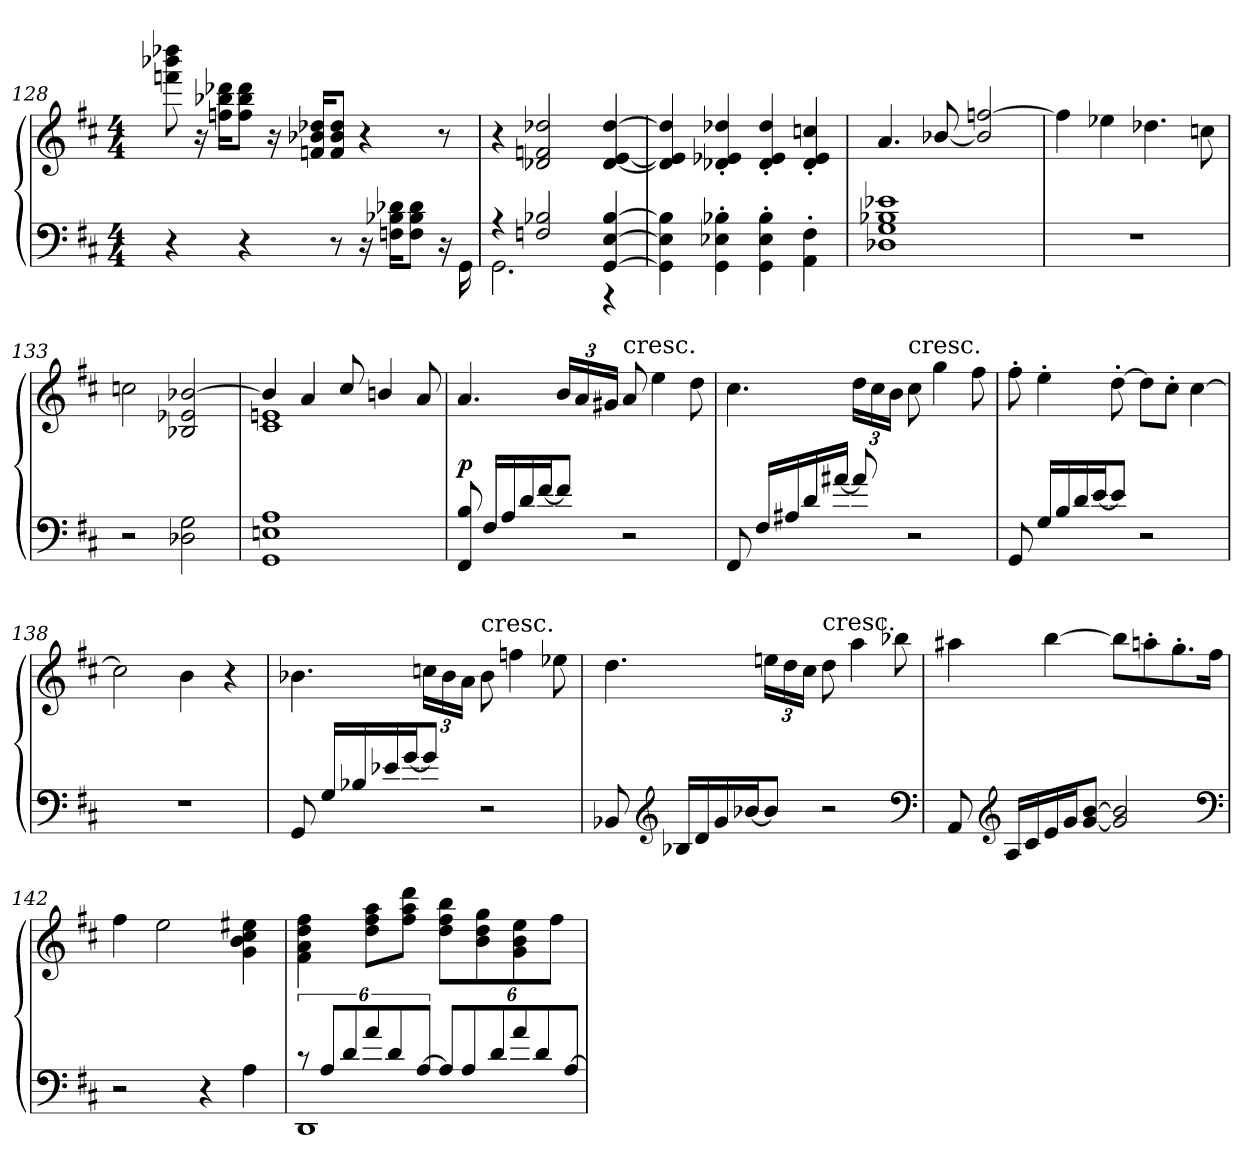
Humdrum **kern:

**kern	**kern	**dynam
*part1	*part1	*part1
*staff2	*staff1	*staff1/2
*clefF4	*clefG2	*
*k[f#c#]	*k[f#c#]	*
*M4/4	*M4/4	*
=128	=128	=128
4r	8fffn\ 8bbb-X\ 8dddd-X\	.
.	16r	.
.	16ffn\ 16bb-X\ 16ddd-X\KL	.
4r	8ff\ 8bb-\ 8ddd-\J	.
.	16r	.
.	16fn/ 16b-X/ 16dd-X/KL	.
8r	8f/ 8b-/ 8dd-/J	.
16r	4r	.
16Fn\ 16B-X\ 16d-X\KL	.	.
8F\ 8B-\ 8d-\J	.	.
16r	8r	.
16GG\	.	.
=129	=129	=129
*^	*	*
4r	2.GG\	4r	.
2Fn/ 2B-X/	.	2d-X/ 2fn/ 2dd-X/	.
[4GG/ [4E/ [4B-/	4r	[4d-/ [4e/ [4dd-/	.
*v	*v	*	*
=130	=130	=130
4GG]\ 4E]\ 4B-]\	4d-]/ 4e]/ 4dd-]/	.
4GG'\ 4E-X'\ 4B-X'\	4d-X'/ 4e-X'/ 4dd-X'/	.
4GG'\ 4E-'\ 4B-'\	4d-'/ 4e-'/ 4dd-'/	.
4AA'\ 4F#'\	4d-'/ 4e-'/ 4ccn'/	.
=131	=131	=131
1D-X 1G 1B-X 1e-X	4.a/	.
.	[8b-X/	.
.	2b-]/ [2ffn/	.
=132	=132	=132
1r	4ff\]	.
.	4ee-X\	.
.	4.dd-X\	.
.	8ccn\	.
=133	=133	=133
2r	2ccn\	.
2D-X\ 2G\	2B-X/ 2e-X/ [2b-X/	.
=134	=134	=134
*	*^	*
1GG 1En 1A	4b-/]	1c# 1en	.
.	4a/	.	.
.	8cc#/	.	.
.	4bn/	.	.
.	8a/	.	.
*	*v	*v	*
=135	=135	=135
8FF#/ 8B/	4.a/	p
16F#/LL	.	.
16A/	.	.
16d/	.	.
[16f#/J	.	.
8f#/J]	24b/LL	.
.	24a/	.
.	24g#X/JJ	.
!	!LO:TX:t=cresc.	!
2r	8a/	.
.	4ee\	.
.	8dd\	.
=136	=136	=136
8FF#/	4.cc#\	.
16F#/LL	.	.
16A#X/	.	.
16d/	.	.
[16a#X/JJ	.	.
8a#/]	24dd\LL	.
.	24cc#\	.
.	24b\JJ	.
!	!LO:TX:t=cresc.	!
2r	8cc#\	.
.	4gg\	.
.	8ff#\	.
=137	=137	=137
8GG/	8ff#'\	.
16G/LL	4ee'\	.
16B/	.	.
16d/	.	.
[16e/J	.	.
8e/J]	[8dd'\	.
2r	8dd\L]	.
.	8cc#'\J	.
.	[4cc#\	.
=138	=138	=138
1r	2cc#\]	.
.	4b\	.
.	4r	.
=139	=139	=139
8GG/	4.b-X\	.
16G/LL	.	.
16B-X/	.	.
16e-X/	.	.
[16g/J	.	.
8g/J]	24ccn\LL	.
.	24b-\	.
.	24a\JJ	.
!	!LO:TX:t=cresc.	!
2r	8b-\	.
.	4ffn\	.
.	8ee-X\	.
=140	=140	=140
8BB-X/	4.dd\	.
*clefG2	*	*
16B-X/LL	.	.
16d/	.	.
16g/	.	.
[16b-X/J	.	.
8b-/J]	24een\LL	.
.	24dd\	.
.	24cc#\JJ	.
!	!LO:TX:t=cresc.	!
2r	8dd\	.
.	4aa\	.
.	8bb-X\	.
*clefF4	*	*
=141	=141	=141
8AA/	4aa#X\	.
*clefG2	*	*
16A/LL	.	.
16c#/	.	.
16e/	[4bb\	.
16g/J	.	.
[8g/ [8b/J	.	.
2g]/ 2b]/	8bb\L]	.
.	8aan'\	.
.	8.gg'\	.
.	16ff#\Jk	.
*clefF4	*	*
=142	=142	=142
2r	4ff#\	.
.	2ee\	.
4r	.	.
4A\	4g\ 4b\ 4cc#\ 4ee#X\	.
=143	=143	=143
*	*MM116	*
*^	*	*
12r	1DD	4f#\ 4a\ 4dd\ 4ff#\	.
12A/L	.	.	.
12d/	.	.	.
12a/	.	8dd\ 8ff#\ 8aa\L	.
12d/	.	.	.
.	.	8ff#\ 8aa\ 8ddd\J	.
[12A/J	.	.	.
12A/L]	.	8dd\ 8ff#\ 8bb\L	.
12A/	.	.	.
.	.	8b\ 8dd\ 8gg\	.
12d/	.	.	.
12a/	.	8g\ 8b\ 8ee\	.
12d/	.	.	.
.	.	8ff#\J	.
[12A/J	.	.	.
*v	*v	*	*
=	=	=
*-	*-	*-
